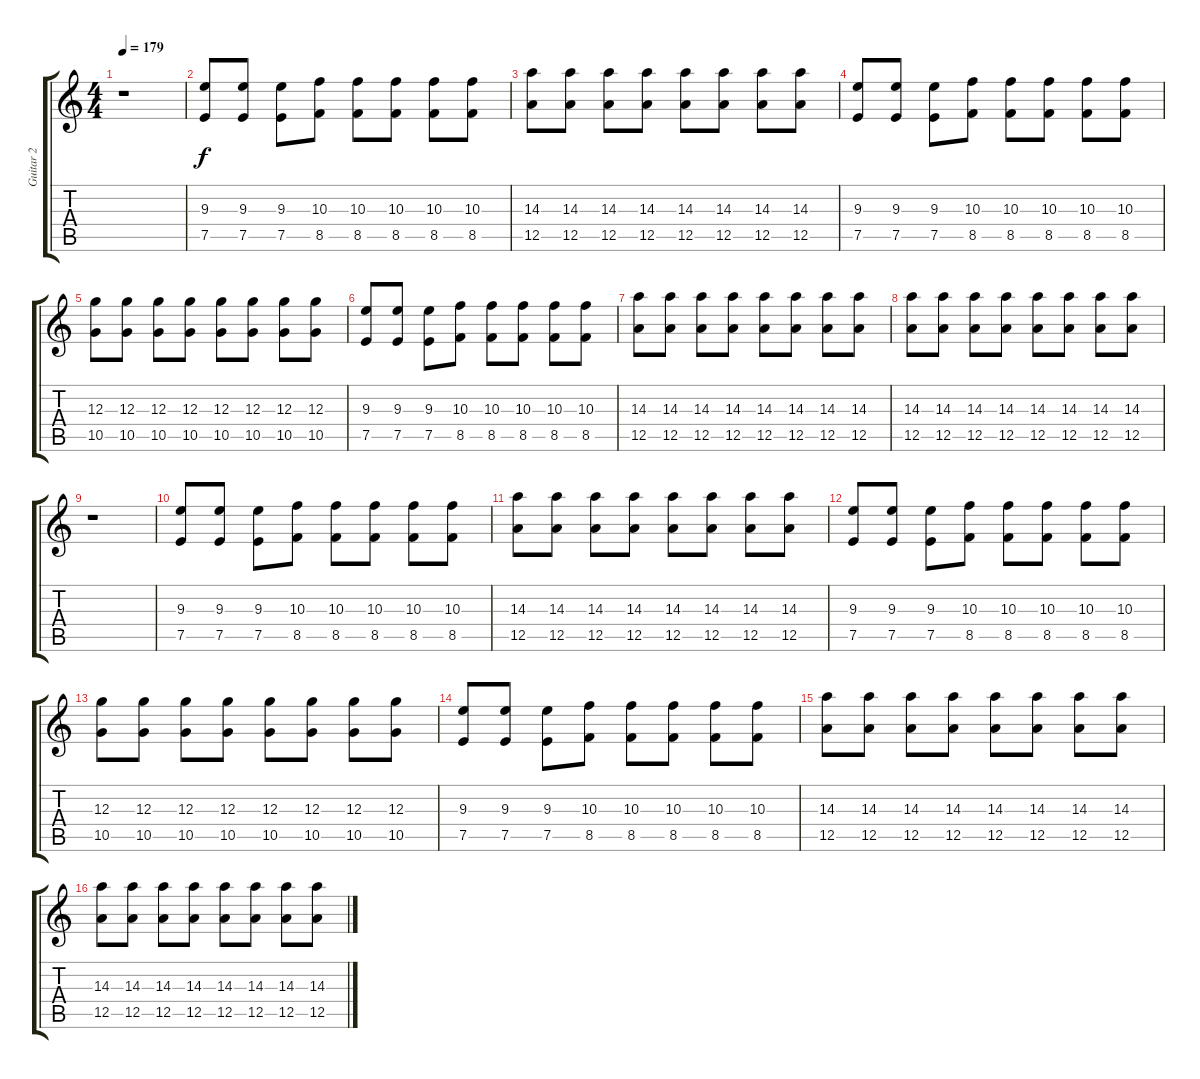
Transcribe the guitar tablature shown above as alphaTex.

\track ("Guitar 2" "Guitar 2") {instrument distortionguitar}
\staff {score tabs}
\tuning (E4 B3 G3 D3 A2 D2) {hide}
\ts (4 4)
\tempo 179
\clef g2
\ks c
r.1{dy f} |
(9.3 7.5).8 (9.3 7.5).8 (9.3 7.5).8 (10.3 8.5).8 (10.3 8.5).8 (10.3 8.5).8 (10.3 8.5).8 (10.3 8.5).8 |
(14.3 12.5).8 (14.3 12.5).8 (14.3 12.5).8 (14.3 12.5).8 (14.3 12.5).8 (14.3 12.5).8 (14.3 12.5).8 (14.3 12.5).8 |
(9.3 7.5).8 (9.3 7.5).8 (9.3 7.5).8 (10.3 8.5).8 (10.3 8.5).8 (10.3 8.5).8 (10.3 8.5).8 (10.3 8.5).8 |
(12.3 10.5).8 (12.3 10.5).8 (12.3 10.5).8 (12.3 10.5).8 (12.3 10.5).8 (12.3 10.5).8 (12.3 10.5).8 (12.3 10.5).8 |
(9.3 7.5).8 (9.3 7.5).8 (9.3 7.5).8 (10.3 8.5).8 (10.3 8.5).8 (10.3 8.5).8 (10.3 8.5).8 (10.3 8.5).8 |
(14.3 12.5).8 (14.3 12.5).8 (14.3 12.5).8 (14.3 12.5).8 (14.3 12.5).8 (14.3 12.5).8 (14.3 12.5).8 (14.3 12.5).8 |
(14.3 12.5).8 (14.3 12.5).8 (14.3 12.5).8 (14.3 12.5).8 (14.3 12.5).8 (14.3 12.5).8 (14.3 12.5).8 (14.3 12.5).8 |
r.1 |
(9.3 7.5).8 (9.3 7.5).8 (9.3 7.5).8 (10.3 8.5).8 (10.3 8.5).8 (10.3 8.5).8 (10.3 8.5).8 (10.3 8.5).8 |
(14.3 12.5).8 (14.3 12.5).8 (14.3 12.5).8 (14.3 12.5).8 (14.3 12.5).8 (14.3 12.5).8 (14.3 12.5).8 (14.3 12.5).8 |
(9.3 7.5).8 (9.3 7.5).8 (9.3 7.5).8 (10.3 8.5).8 (10.3 8.5).8 (10.3 8.5).8 (10.3 8.5).8 (10.3 8.5).8 |
(12.3 10.5).8 (12.3 10.5).8 (12.3 10.5).8 (12.3 10.5).8 (12.3 10.5).8 (12.3 10.5).8 (12.3 10.5).8 (12.3 10.5).8 |
(9.3 7.5).8 (9.3 7.5).8 (9.3 7.5).8 (10.3 8.5).8 (10.3 8.5).8 (10.3 8.5).8 (10.3 8.5).8 (10.3 8.5).8 |
(14.3 12.5).8 (14.3 12.5).8 (14.3 12.5).8 (14.3 12.5).8 (14.3 12.5).8 (14.3 12.5).8 (14.3 12.5).8 (14.3 12.5).8 |
(14.3 12.5).8 (14.3 12.5).8 (14.3 12.5).8 (14.3 12.5).8 (14.3 12.5).8 (14.3 12.5).8 (14.3 12.5).8 (14.3 12.5).8
